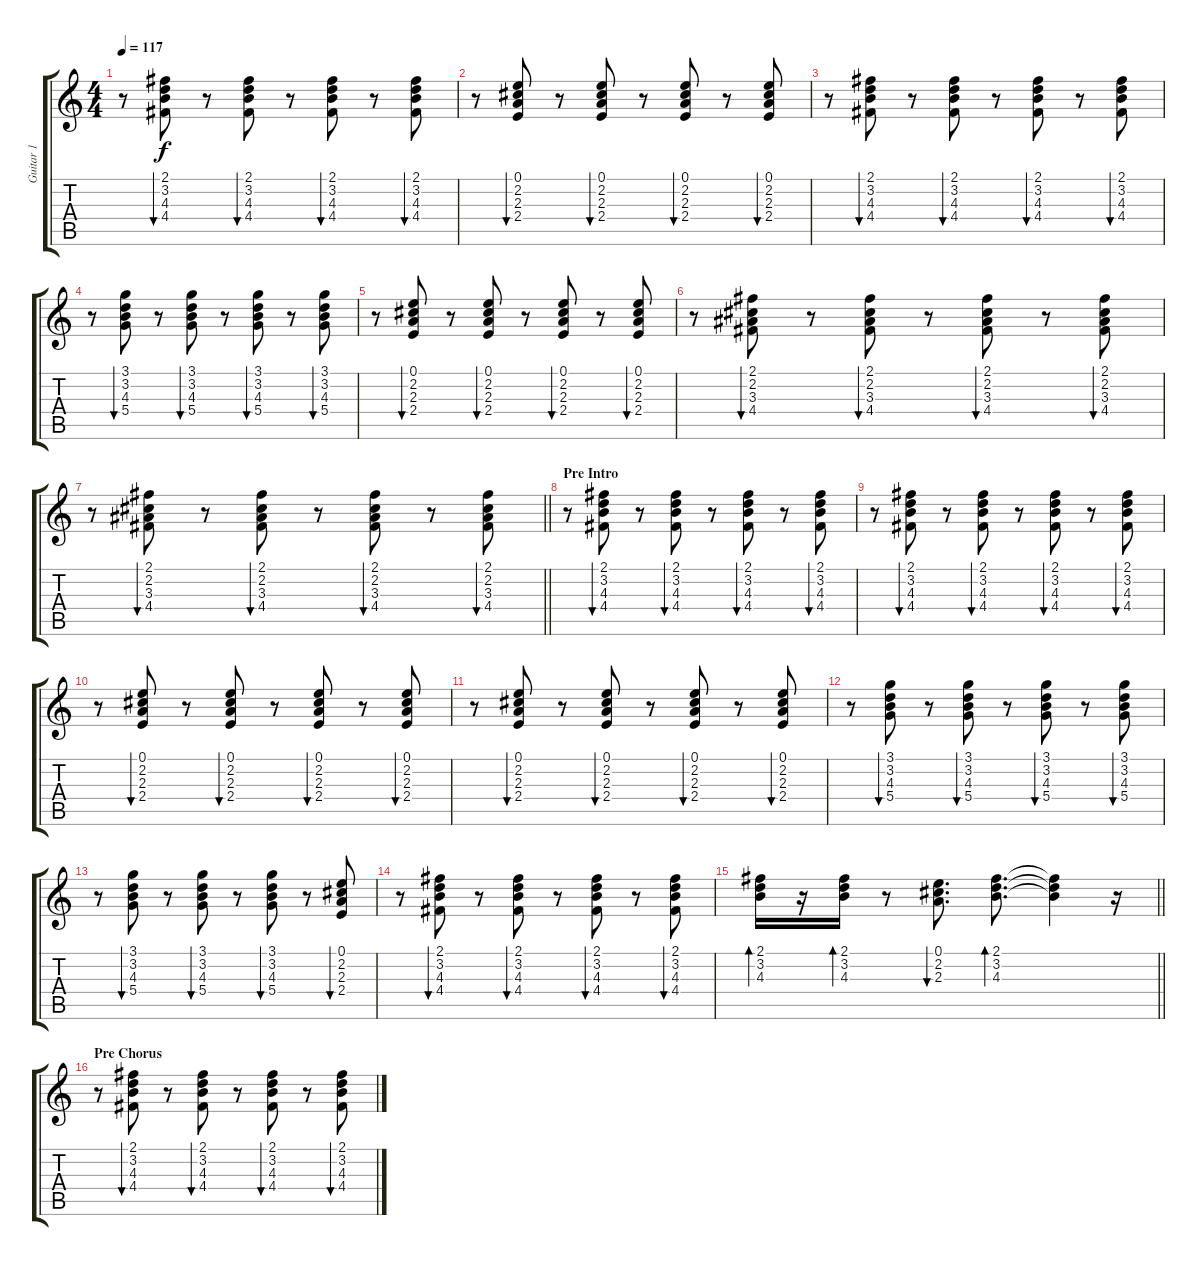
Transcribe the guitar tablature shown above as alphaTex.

\track ("Guitar 1" "Guitar 1") {instrument distortionguitar}
\staff {score tabs}
\tuning (E4 B3 G3 D3 A2 E2) {hide}
\ts (4 4)
\tempo 117
\clef g2
\ks c
r.8{dy f} (2.1 3.2 4.3 4.4).8{bu 30} r.8 (2.1 3.2 4.3 4.4).8{bu 30} r.8 (2.1 3.2 4.3 4.4).8{bu 30} r.8 (2.1 3.2 4.3 4.4).8{bu 30} |
r.8 (0.1 2.2 2.3 2.4).8{bu 30} r.8 (0.1 2.2 2.3 2.4).8{bu 30} r.8 (0.1 2.2 2.3 2.4).8{bu 30} r.8 (0.1 2.2 2.3 2.4).8{bu 30} |
r.8 (2.1 3.2 4.3 4.4).8{bu 30} r.8 (2.1 3.2 4.3 4.4).8{bu 30} r.8 (2.1 3.2 4.3 4.4).8{bu 30} r.8 (2.1 3.2 4.3 4.4).8{bu 30} |
r.8 (3.1 3.2 4.3 5.4).8{bu 30} r.8 (3.1 3.2 4.3 5.4).8{bu 30} r.8 (3.1 3.2 4.3 5.4).8{bu 30} r.8 (3.1 3.2 4.3 5.4).8{bu 30} |
r.8 (0.1 2.2 2.3 2.4).8{bu 30} r.8 (0.1 2.2 2.3 2.4).8{bu 30} r.8 (0.1 2.2 2.3 2.4).8{bu 30} r.8 (0.1 2.2 2.3 2.4).8{bu 30} |
r.8 (2.1 2.2 3.3 4.4).8{bu 30} r.8 (2.1 2.2 3.3 4.4).8{bu 30} r.8 (2.1 2.2 3.3 4.4).8{bu 30} r.8 (2.1 2.2 3.3 4.4).8{bu 30} |
\barLineRight lightlight
r.8 (2.1 2.2 3.3 4.4).8{bu 30} r.8 (2.1 2.2 3.3 4.4).8{bu 30} r.8 (2.1 2.2 3.3 4.4).8{bu 30} r.8 (2.1 2.2 3.3 4.4).8{bu 30} |
\section ("" "Pre Intro")
r.8 (2.1 3.2 4.3 4.4).8{bu 30 volume 12 instrument distortionguitar} r.8 (2.1 3.2 4.3 4.4).8{bu 30} r.8 (2.1 3.2 4.3 4.4).8{bu 30} r.8 (2.1 3.2 4.3 4.4).8{bu 30} |
r.8 (2.1 3.2 4.3 4.4).8{bu 30} r.8 (2.1 3.2 4.3 4.4).8{bu 30} r.8 (2.1 3.2 4.3 4.4).8{bu 30} r.8 (2.1 3.2 4.3 4.4).8{bu 30} |
r.8 (0.1 2.2 2.3 2.4).8{bu 30} r.8 (0.1 2.2 2.3 2.4).8{bu 30} r.8 (0.1 2.2 2.3 2.4).8{bu 30} r.8 (0.1 2.2 2.3 2.4).8{bu 30} |
r.8 (0.1 2.2 2.3 2.4).8{bu 30} r.8 (0.1 2.2 2.3 2.4).8{bu 30} r.8 (0.1 2.2 2.3 2.4).8{bu 30} r.8 (0.1 2.2 2.3 2.4).8{bu 30} |
r.8 (3.1 3.2 4.3 5.4).8{bu 30} r.8 (3.1 3.2 4.3 5.4).8{bu 30} r.8 (3.1 3.2 4.3 5.4).8{bu 30} r.8 (3.1 3.2 4.3 5.4).8{bu 30} |
r.8 (3.1 3.2 4.3 5.4).8{bu 30} r.8 (3.1 3.2 4.3 5.4).8{bu 30} r.8 (3.1 3.2 4.3 5.4).8{bu 30} r.8 (0.1 2.2 2.3 2.4).8{bu 30} |
r.8 (2.1 3.2 4.3 4.4).8{bu 30} r.8 (2.1 3.2 4.3 4.4).8{bu 30} r.8 (2.1 3.2 4.3 4.4).8{bu 30} r.8 (2.1 3.2 4.3 4.4).8{bu 30} |
\barLineRight lightlight
(2.1 3.2 4.3).16{bd 30} r.16 (2.1 3.2 4.3).16{bd 30} r.8 (0.1 2.2 2.3).8{d bu 30} (2.1 3.2 4.3).8{d bd 30} (2.1{t} 3.2{t} 4.3{t}).4 r.16 |
\section ("" "Pre Chorus")
r.8{volume 8 instrument acousticguitarsteel} (2.1 3.2 4.3 4.4).8{bu 30} r.8 (2.1 3.2 4.3 4.4).8{bu 30} r.8 (2.1 3.2 4.3 4.4).8{bu 30} r.8 (2.1 3.2 4.3 4.4).8{bu 30}
